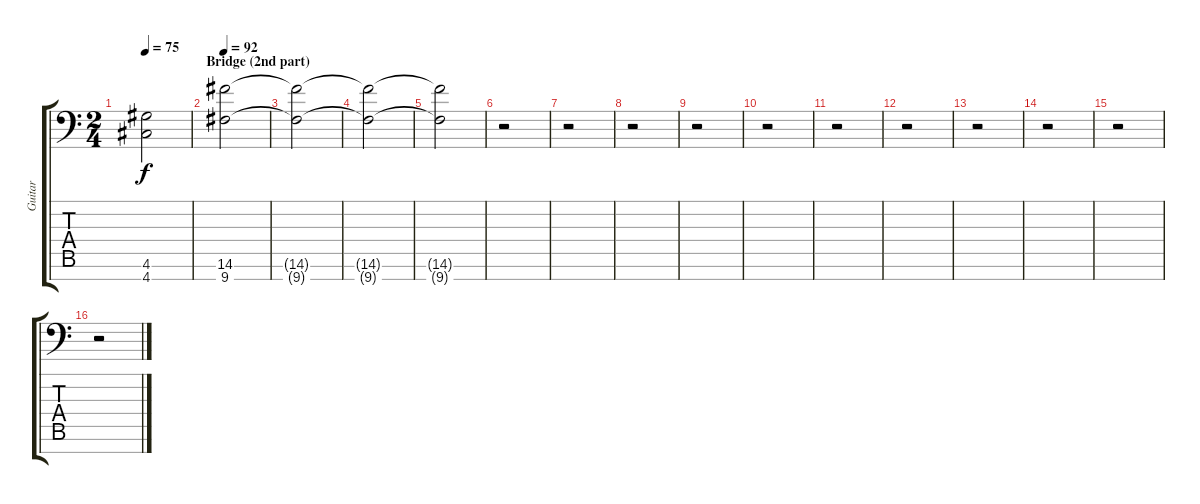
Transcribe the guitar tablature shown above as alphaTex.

\track ("Guitar" "Guitar") {instrument distortionguitar}
\staff {score tabs}
\tuning (E4 B3 G3 D3 A2 E2 A1) {hide}
\ts (2 4)
\tempo 75
\clef f4
\ks c
(4.6{t} 4.7{t}).2{dy f} |
\section ("" "Bridge (2nd part)")
\tempo 92
(14.6 9.7).2{volume 0 instrument distortionguitar} |
(14.6{t} 9.7{t}).2 |
(14.6{t} 9.7{t}).2 |
(14.6{t} 9.7{t}).2 |
r.2 |
r.2 |
r.2 |
r.2 |
r.2 |
r.2 |
r.2 |
r.2 |
r.2 |
r.2 |
r.2
